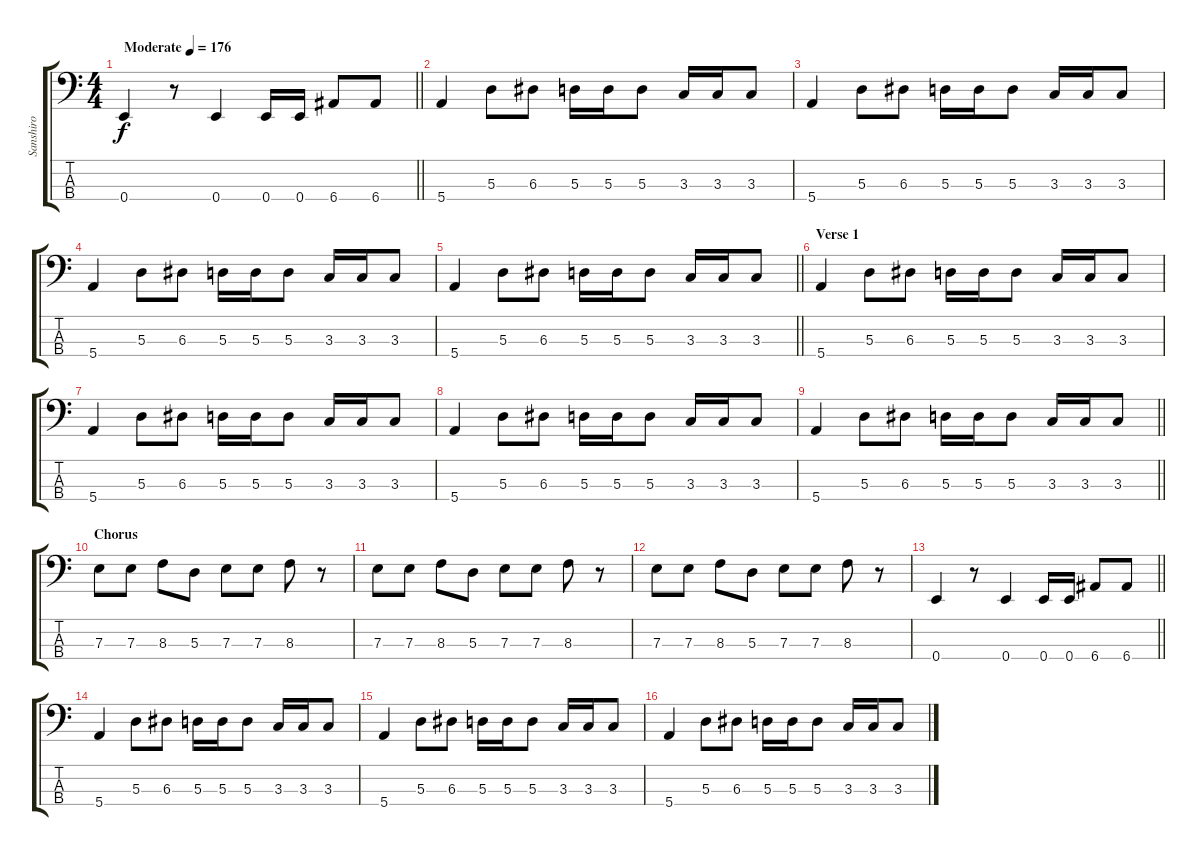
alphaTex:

\track ("Sanshiro" "Sanshiro") {instrument electricbasspick}
\staff {score tabs}
\tuning (G2 D2 A1 E1) {hide}
\ts (4 4)
\tempo (176 "Moderate")
\clef f4
\barLineRight lightlight
\ks c
0.4.4{dy f instrument electricbasspick} r.8 0.4.4 0.4.16 0.4.16 6.4.8 6.4.8 |
\section ("" "")
5.4.4 5.3.8 6.3.8 5.3.16 5.3.16 5.3.8 3.3.16 3.3.16 3.3.8 |
5.4.4 5.3.8 6.3.8 5.3.16 5.3.16 5.3.8 3.3.16 3.3.16 3.3.8 |
5.4.4 5.3.8 6.3.8 5.3.16 5.3.16 5.3.8 3.3.16 3.3.16 3.3.8 |
\barLineRight lightlight
5.4.4 5.3.8 6.3.8 5.3.16 5.3.16 5.3.8 3.3.16 3.3.16 3.3.8 |
\section ("" "Verse 1")
5.4.4 5.3.8 6.3.8 5.3.16 5.3.16 5.3.8 3.3.16 3.3.16 3.3.8 |
5.4.4 5.3.8 6.3.8 5.3.16 5.3.16 5.3.8 3.3.16 3.3.16 3.3.8 |
5.4.4 5.3.8 6.3.8 5.3.16 5.3.16 5.3.8 3.3.16 3.3.16 3.3.8 |
\barLineRight lightlight
5.4.4 5.3.8 6.3.8 5.3.16 5.3.16 5.3.8 3.3.16 3.3.16 3.3.8 |
\section ("" "Chorus")
7.3.8 7.3.8 8.3.8 5.3.8 7.3.8 7.3.8 8.3.8 r.8 |
7.3.8 7.3.8 8.3.8 5.3.8 7.3.8 7.3.8 8.3.8 r.8 |
7.3.8 7.3.8 8.3.8 5.3.8 7.3.8 7.3.8 8.3.8 r.8 |
\barLineRight lightlight
0.4.4 r.8 0.4.4 0.4.16 0.4.16 6.4.8 6.4.8 |
\section ("" "")
5.4.4 5.3.8 6.3.8 5.3.16 5.3.16 5.3.8 3.3.16 3.3.16 3.3.8 |
5.4.4 5.3.8 6.3.8 5.3.16 5.3.16 5.3.8 3.3.16 3.3.16 3.3.8 |
5.4.4 5.3.8 6.3.8 5.3.16 5.3.16 5.3.8 3.3.16 3.3.16 3.3.8
